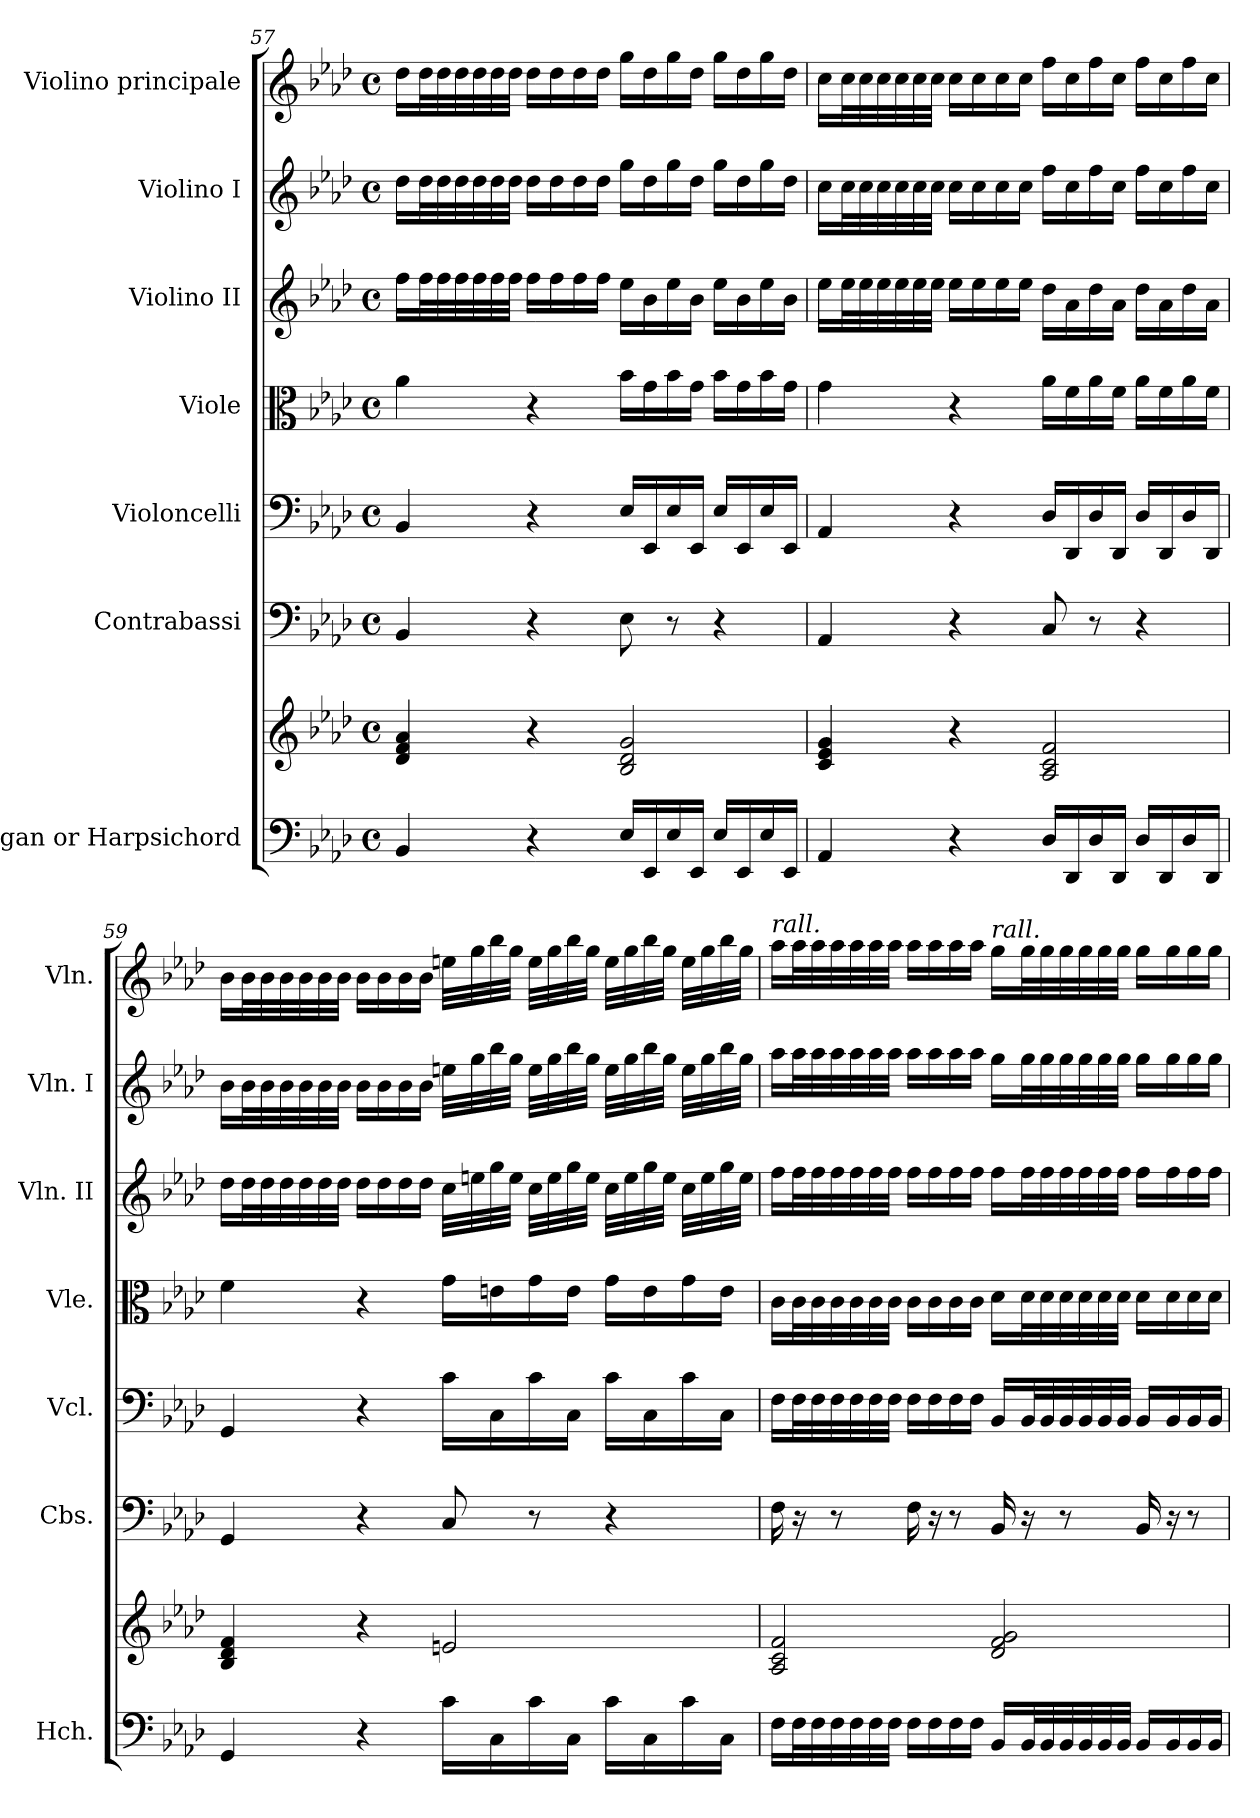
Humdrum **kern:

**kern	**kern	**kern	**kern	**kern	**kern	**kern	**kern
*part7	*part7	*part6	*part5	*part4	*part3	*part2	*part1
*staff8	*staff7	*staff6	*staff5	*staff4	*staff3	*staff2	*staff1
*I"Organ or Harpsichord	*	*I"Contrabassi	*I"Violoncelli	*I"Viole	*I"Violino II	*I"Violino I	*I"Violino principale
*I'Hch.	*	*I'Cbs.	*I'Vcl.	*I'Vle.	*I'Vln. II	*I'Vln. I	*I'Vln.
!!LO:PB:g=z
*clefF4	*clefG2	*clefF4	*clefF4	*clefC3	*clefG2	*clefG2	*clefG2
*	*	*ITrd7c12	*	*	*	*	*
*k[b-e-a-d-]	*k[b-e-a-d-]	*k[b-e-a-d-]	*k[b-e-a-d-]	*k[b-e-a-d-]	*k[b-e-a-d-]	*k[b-e-a-d-]	*k[b-e-a-d-]
*M4/4	*M4/4	*M4/4	*M4/4	*M4/4	*M4/4	*M4/4	*M4/4
*met(c)	*met(c)	*met(c)	*met(c)	*met(c)	*met(c)	*met(c)	*met(c)
=57	=57	=57	=57	=57	=57	=57	=57
4BB-/	4d-/ 4f/ 4a-/	4BBB-/	4BB-/	4a-\	16ff\LL	16dd-\LL	16dd-\LL
.	.	.	.	.	32ff\L	32dd-\L	32dd-\L
.	.	.	.	.	32ff\	32dd-\	32dd-\
.	.	.	.	.	32ff\	32dd-\	32dd-\
.	.	.	.	.	32ff\	32dd-\	32dd-\
.	.	.	.	.	32ff\	32dd-\	32dd-\
.	.	.	.	.	32ff\JJJ	32dd-\JJJ	32dd-\JJJ
4r	4r	4r	4r	4r	16ff\LL	16dd-\LL	16dd-\LL
.	.	.	.	.	16ff\	16dd-\	16dd-\
.	.	.	.	.	16ff\	16dd-\	16dd-\
.	.	.	.	.	16ff\JJ	16dd-\JJ	16dd-\JJ
16E-/LL	2B-/ 2d-/ 2g/	8EE-\	16E-/LL	16b-\LL	16ee-i\LL	16gg\LL	16gg\LL
16EE-/	.	.	16EE-/	16g\	16b-\	16dd-\	16dd-\
16E-/	.	8r	16E-/	16b-\	16ee-\	16gg\	16gg\
16EE-/JJ	.	.	16EE-/JJ	16g\JJ	16b-\JJ	16dd-\JJ	16dd-\JJ
16E-/LL	.	4r	16E-/LL	16b-\LL	16ee-\LL	16gg\LL	16gg\LL
16EE-/	.	.	16EE-/	16g\	16b-\	16dd-\	16dd-\
16E-/	.	.	16E-/	16b-\	16ee-\	16gg\	16gg\
16EE-/JJ	.	.	16EE-/JJ	16g\JJ	16b-\JJ	16dd-\JJ	16dd-\JJ
=58	=58	=58	=58	=58	=58	=58	=58
4AA-/	4c/ 4e-/ 4g/	4AAA-/	4AA-/	4g\	16ee-\LL	16cc\LL	16cc\LL
.	.	.	.	.	32ee-\L	32cc\L	32cc\L
.	.	.	.	.	32ee-\	32cc\	32cc\
.	.	.	.	.	32ee-\	32cc\	32cc\
.	.	.	.	.	32ee-\	32cc\	32cc\
.	.	.	.	.	32ee-\	32cc\	32cc\
.	.	.	.	.	32ee-\JJJ	32cc\JJJ	32cc\JJJ
4r	4r	4r	4r	4r	16ee-\LL	16cc\LL	16cc\LL
.	.	.	.	.	16ee-\	16cc\	16cc\
.	.	.	.	.	16ee-\	16cc\	16cc\
.	.	.	.	.	16ee-\JJ	16cc\JJ	16cc\JJ
16D-/LL	2A-/ 2c/ 2f/	8CC/	16D-/LL	16a-\LL	16dd-\LL	16ff\LL	16ff\LL
16DD-/	.	.	16DD-/	16f\	16a-\	16cc\	16cc\
16D-/	.	8r	16D-/	16a-\	16dd-\	16ff\	16ff\
16DD-/JJ	.	.	16DD-/JJ	16f\JJ	16a-\JJ	16cc\JJ	16cc\JJ
16D-/LL	.	4r	16D-/LL	16a-\LL	16dd-\LL	16ff\LL	16ff\LL
16DD-/	.	.	16DD-/	16f\	16a-\	16cc\	16cc\
16D-/	.	.	16D-/	16a-\	16dd-\	16ff\	16ff\
16DD-/JJ	.	.	16DD-/JJ	16f\JJ	16a-\JJ	16cc\JJ	16cc\JJ
!!LO:LB:g=z
=59	=59	=59	=59	=59	=59	=59	=59
4GG/	4B-/ 4d-/ 4f/	4GGG/	4GG/	4f\	16dd-\LL	16b-\LL	16b-\LL
.	.	.	.	.	32dd-\L	32b-\L	32b-\L
.	.	.	.	.	32dd-\	32b-\	32b-\
.	.	.	.	.	32dd-\	32b-\	32b-\
.	.	.	.	.	32dd-\	32b-\	32b-\
.	.	.	.	.	32dd-\	32b-\	32b-\
.	.	.	.	.	32dd-\JJJ	32b-\JJJ	32b-\JJJ
4r	4r	4r	4r	4r	16dd-\LL	16b-\LL	16b-\LL
.	.	.	.	.	16dd-\	16b-\	16b-\
.	.	.	.	.	16dd-\	16b-\	16b-\
.	.	.	.	.	16dd-\JJ	16b-\JJ	16b-\JJ
16c\LL	2en/	8CC/	16c\LL	16g\LL	32cc\LLL	32een\LLL	32een\LLL
.	.	.	.	.	32een\	32gg\	32gg\
16C\	.	.	16C\	16en\	32gg\	32bb-\	32bb-\
.	.	.	.	.	32ee\JJJ	32gg\JJJ	32gg\JJJ
16c\	.	8r	16c\	16g\	32cc\LLL	32ee\LLL	32ee\LLL
.	.	.	.	.	32ee\	32gg\	32gg\
16C\JJ	.	.	16C\JJ	16e\JJ	32gg\	32bb-\	32bb-\
.	.	.	.	.	32ee\JJJ	32gg\JJJ	32gg\JJJ
16c\LL	.	4r	16c\LL	16g\LL	32cc\LLL	32ee\LLL	32ee\LLL
.	.	.	.	.	32ee\	32gg\	32gg\
16C\	.	.	16C\	16e\	32gg\	32bb-\	32bb-\
.	.	.	.	.	32ee\JJJ	32gg\JJJ	32gg\JJJ
16c\	.	.	16c\	16g\	32cc\LLL	32ee\LLL	32ee\LLL
.	.	.	.	.	32ee\	32gg\	32gg\
16C\JJ	.	.	16C\JJ	16e\JJ	32gg\	32bb-\	32bb-\
.	.	.	.	.	32ee\JJJ	32gg\JJJ	32gg\JJJ
=60	=60	=60	=60	=60	=60	=60	=60
!	!	!	!	!	!	!	!LO:TX:a:i:t=rall.
16F\LL	2A-/ 2c/ 2f/	16FF\	16F\LL	16c\LL	16ff\LL	16aa-\LL	16aa-\LL
32F\L	.	16r	32F\L	32c\L	32ff\L	32aa-\L	32aa-\L
32F\	.	.	32F\	32c\	32ff\	32aa-\	32aa-\
32F\	.	8r	32F\	32c\	32ff\	32aa-\	32aa-\
32F\	.	.	32F\	32c\	32ff\	32aa-\	32aa-\
32F\	.	.	32F\	32c\	32ff\	32aa-\	32aa-\
32F\JJJ	.	.	32F\JJJ	32c\JJJ	32ff\JJJ	32aa-\JJJ	32aa-\JJJ
16F\LL	.	16FF\	16F\LL	16c\LL	16ff\LL	16aa-\LL	16aa-\LL
16F\	.	16r	16F\	16c\	16ff\	16aa-\	16aa-\
16F\	.	8r	16F\	16c\	16ff\	16aa-\	16aa-\
16F\JJ	.	.	16F\JJ	16c\JJ	16ff\JJ	16aa-\JJ	16aa-\JJ
!	!	!	!	!	!	!	!LO:TX:a:i:t=rall.
16BB-/LL	2d-/ 2f/ 2g/	16BBB-/	16BB-/LL	16d-\LL	16ff\LL	16gg\LL	16gg\LL
32BB-/L	.	16r	32BB-/L	32d-\L	32ff\L	32gg\L	32gg\L
32BB-/	.	.	32BB-/	32d-\	32ff\	32gg\	32gg\
32BB-/	.	8r	32BB-/	32d-\	32ff\	32gg\	32gg\
32BB-/	.	.	32BB-/	32d-\	32ff\	32gg\	32gg\
32BB-/	.	.	32BB-/	32d-\	32ff\	32gg\	32gg\
32BB-/JJJ	.	.	32BB-/JJJ	32d-\JJJ	32ff\JJJ	32gg\JJJ	32gg\JJJ
16BB-/LL	.	16BBB-/	16BB-/LL	16d-\LL	16ff\LL	16gg\LL	16gg\LL
16BB-/	.	16r	16BB-/	16d-\	16ff\	16gg\	16gg\
16BB-/	.	8r	16BB-/	16d-\	16ff\	16gg\	16gg\
16BB-/JJ	.	.	16BB-/JJ	16d-\JJ	16ff\JJ	16gg\JJ	16gg\JJ
=	=	=	=	=	=	=	=
*-	*-	*-	*-	*-	*-	*-	*-
